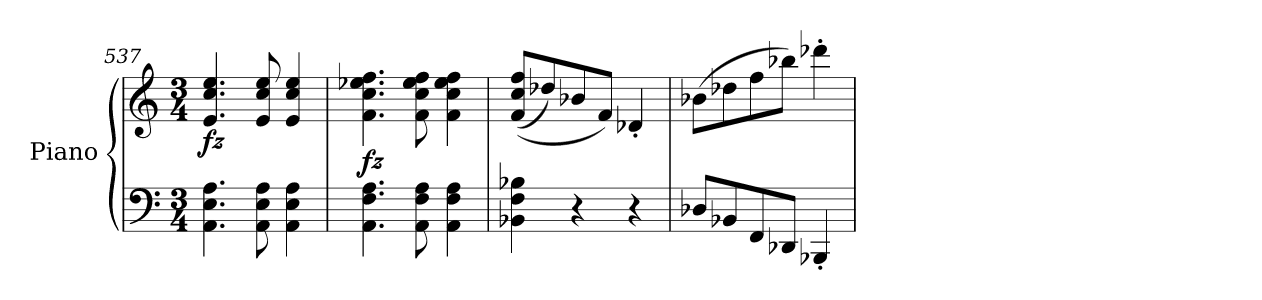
**kern	**kern	**dynam
*part1	*part1	*part1
*staff2	*staff1	*staff1/2
*I"Piano	*	*
*I'Pno.	*	*
*clefF4	*clefG2	*
*k[]	*k[]	*
*M3/4	*M3/4	*
=537	=537	=537
!	!	!LO:DY:b
4.AA\ 4.E\ 4.A\	4.e/ 4.cc/ 4.ee/	fz
8AA\ 8E\ 8A\	8e/ 8cc/ 8ee/	.
4AA\ 4E\ 4A\	4e/ 4cc/ 4ee/	.
=538	=538	=538
!	!	!LO:DY:b
4.AA\ 4.F\ 4.A\	4.f\ 4.cc\ 4.ee-X\ 4.ff\	fz
8AA\ 8F\ 8A\	8f\ 8cc\ 8ee-\ 8ff\	.
4AA\ 4F\ 4A\	4f\ 4cc\ 4ee-\ 4ff\	.
=539	=539	=539
4BB-X\ 4F\ 4B-X\	((8f/ 8cc/ 8ff/L	.
.	8dd-X/)	.
4r	8b-X/	.
.	8f/J)	.
4r	4d-X'/	.
=540	=540	=540
8D-X/L	(8b-X\L	.
8BB-X/	8dd-X\	.
8FF/	8ff\	.
8DD-X/J	8bb-X\J)	.
4BBB-X'/	4ddd-X'\	.
=	=	=
*-	*-	*-
